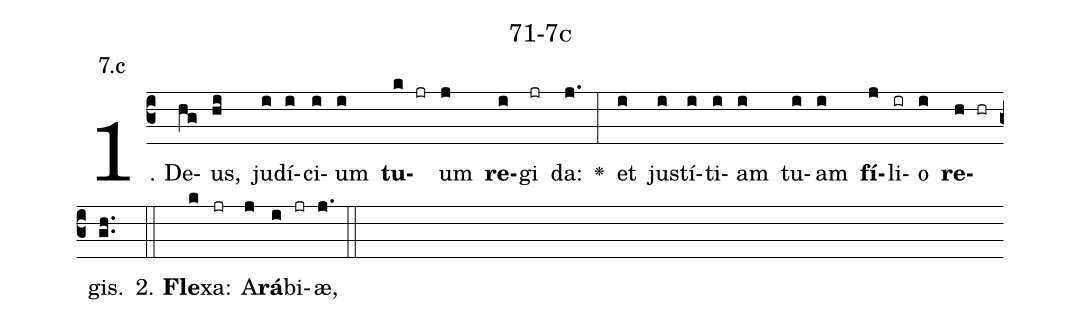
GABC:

name: 71-7c;
annotation: 7.c;
%%
(c3)1. De(hg)us,(hi) ju(i)dí(i)ci(i)um(i) <b>tu</b>(k jr)um(j) <b>re</b>(i)gi(jr) da:(j.) <v>\greheightstar</v>(:) et(i) jus(i)tí(i)ti(i)am(i) tu(i)am(i) <b>fí</b>(j)li(ir)o(i) <b>re</b>(h hr)gis.(gh..) (::)
2. <b>Fle</b>(k)xa:(jr) A(j)<b>rá</b>(i)bi(jr)æ,(j.) (::)
